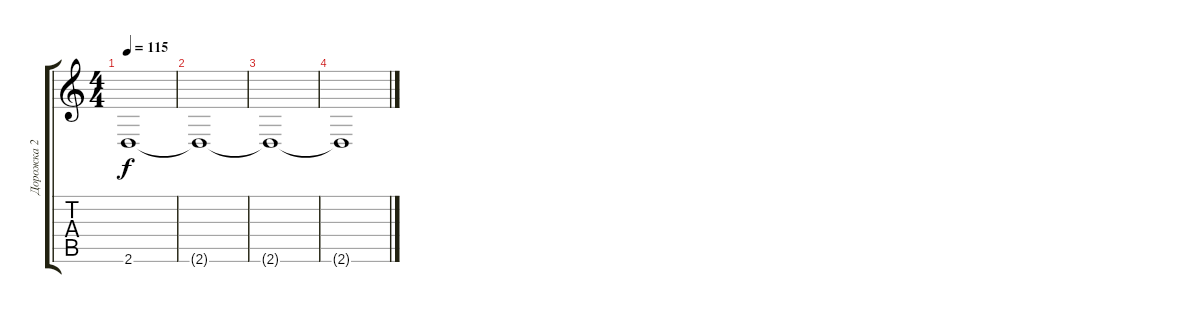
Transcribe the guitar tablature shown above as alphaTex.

\track ("Дорожка 2" "Дорожка 2") {instrument electricguitarjazz}
\staff {score tabs}
\tuning (D4 A3 F3 C3 G2 C2) {hide}
\ts (4 4)
\tempo 115
\clef g2
\ks c
2.6{t}.1{dy f} |
2.6{t}.1 |
2.6{t}.1 |
2.6{t}.1
